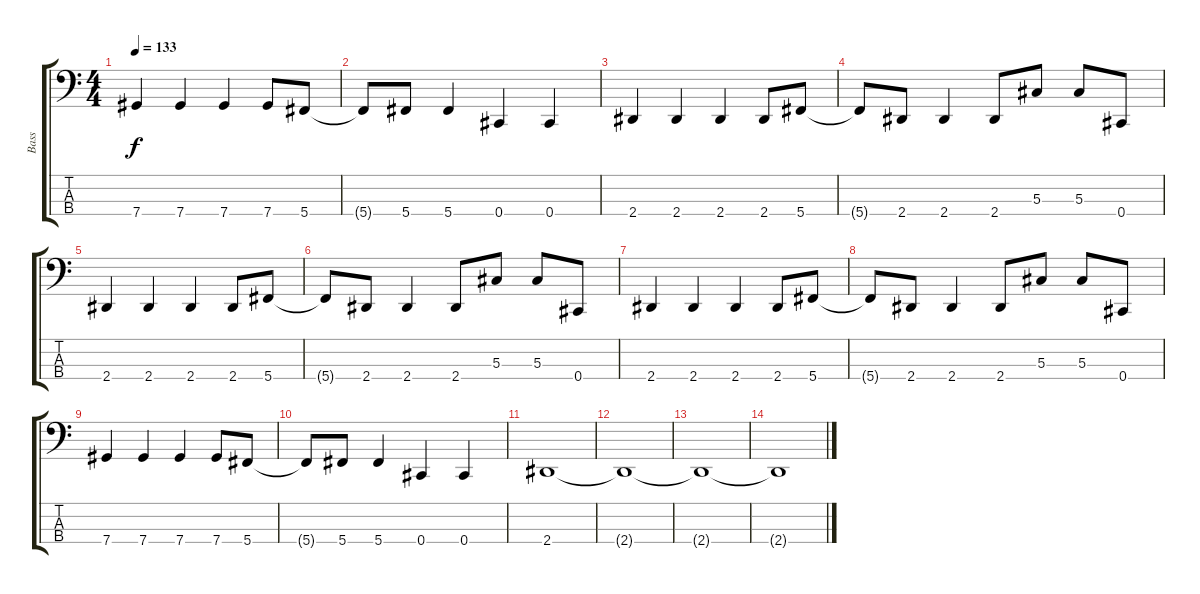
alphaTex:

\track ("Bass" "Bass") {instrument electricbasspick}
\staff {score tabs}
\tuning (Gb2 Db2 Ab1 Db1) {hide}
\ts (4 4)
\tempo 133
\clef f4
\ks c
7.4.4{dy f} 7.4.4 7.4.4 7.4.8 5.4.8 |
5.4{t}.8 5.4.8 5.4.4 0.4.4 0.4.4 |
2.4.4 2.4.4 2.4.4 2.4.8 5.4.8 |
5.4{t}.8 2.4.8 2.4.4 2.4.8 5.3.8 5.3.8 0.4.8 |
2.4.4 2.4.4 2.4.4 2.4.8 5.4.8 |
5.4{t}.8 2.4.8 2.4.4 2.4.8 5.3.8 5.3.8 0.4.8 |
2.4.4 2.4.4 2.4.4 2.4.8 5.4.8 |
5.4{t}.8 2.4.8 2.4.4 2.4.8 5.3.8 5.3.8 0.4.8 |
7.4.4 7.4.4 7.4.4 7.4.8 5.4.8 |
5.4{t}.8 5.4.8 5.4.4 0.4.4 0.4.4 |
2.4.1 |
2.4{t}.1 |
2.4{t}.1 |
2.4{t}.1
